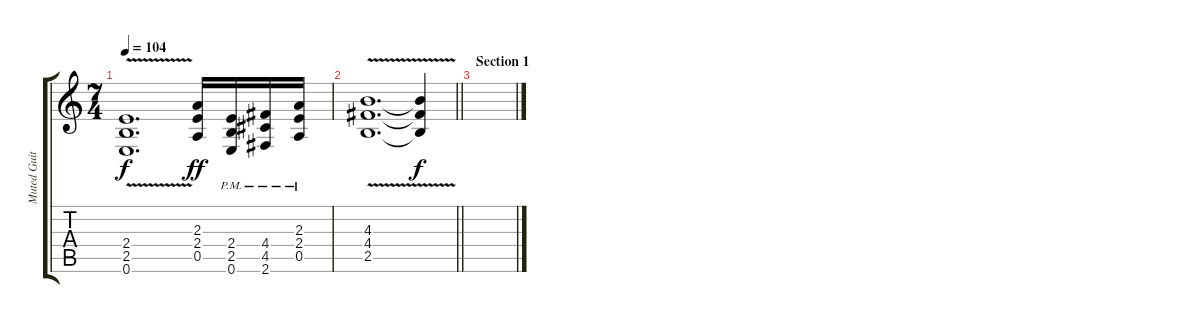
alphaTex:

\track ("Muted Guitar" "Muted Guit") {instrument electricguitarmuted}
\staff {score tabs}
\tuning (E4 B3 G3 D3 A2 E2) {hide}
\ts (7 4)
\tempo 104
\clef g2
\ks c
(2.4 2.5{v} 0.6).1{d dy f} (2.3 2.4 0.5).16{dy ff} (2.4{pm} 2.5{pm} 0.6{pm}).16 (4.4{pm} 4.5{pm} 2.6{pm}).16 (2.3 2.4{pm} 0.5{pm}).16 |
\barLineRight lightlight
(4.3 4.4 2.5{v}).1{d} (4.3{t} 4.4{t} 2.5{t}).4{dy f} |
\section ("" "Section 1")
